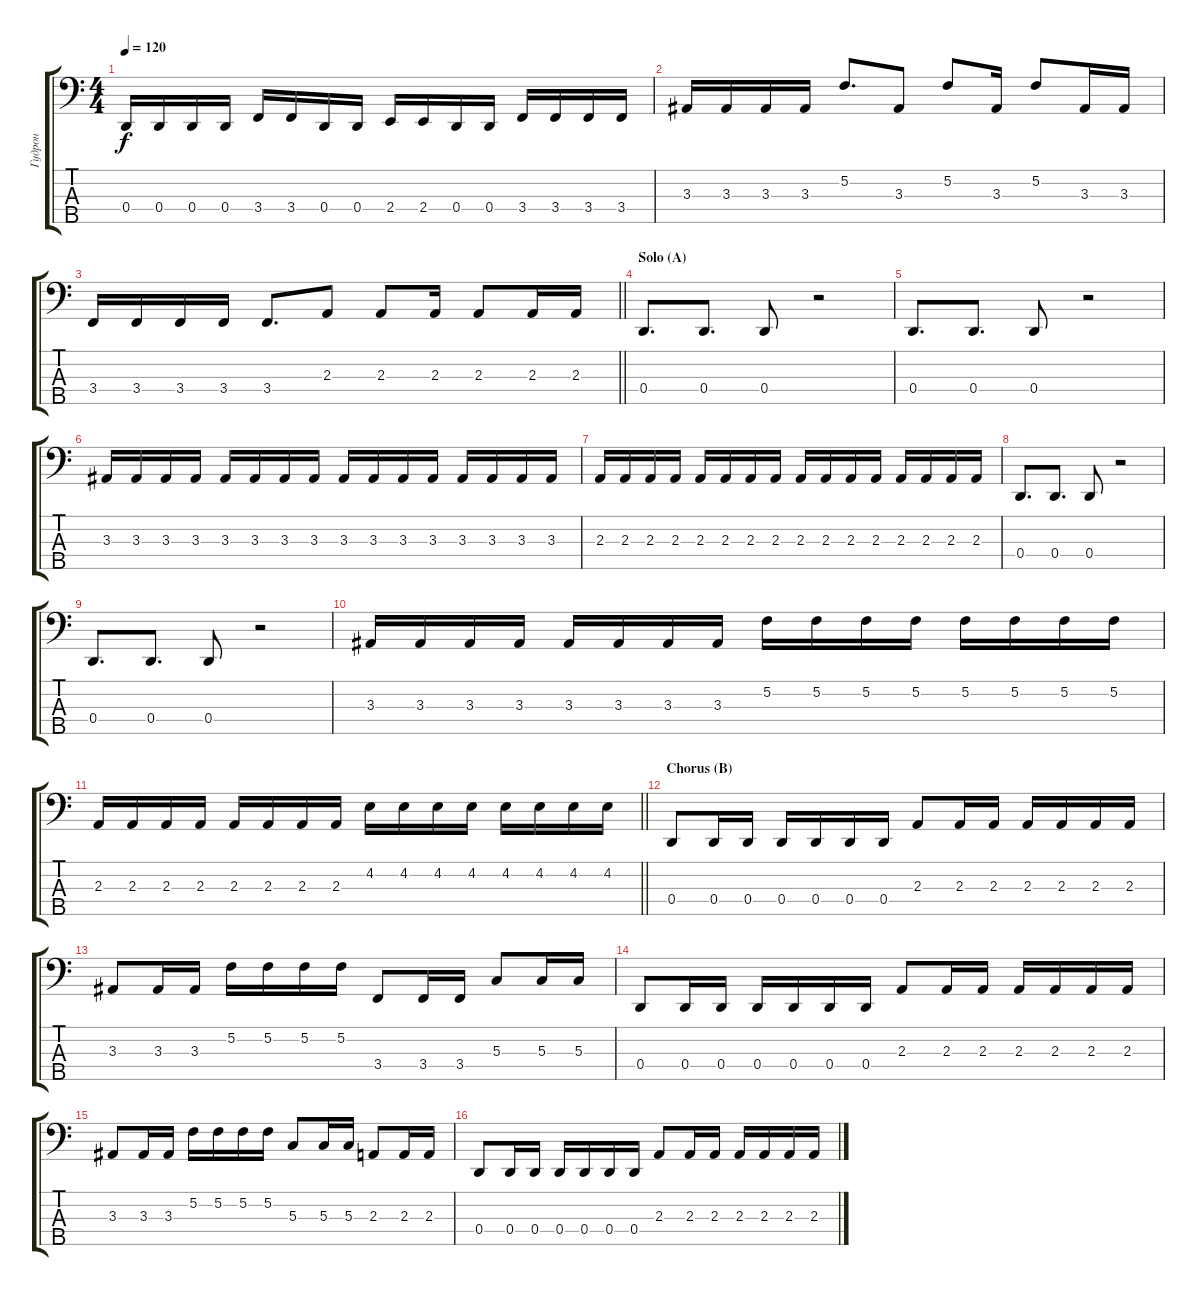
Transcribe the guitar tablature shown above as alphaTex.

\track ("Гудрон" "Гудрон") {instrument electricbassfinger}
\staff {score tabs}
\tuning (F2 C2 G1 D1 A0) {hide}
\ts (4 4)
\tempo 120
\clef f4
\ks c
0.4.16{dy f} 0.4.16 0.4.16 0.4.16 3.4.16 3.4.16 0.4.16 0.4.16 2.4.16 2.4.16 0.4.16 0.4.16 3.4.16 3.4.16 3.4.16 3.4.16 |
3.3.16 3.3.16 3.3.16 3.3.16 5.2.8{d} 3.3.8 5.2.8 3.3.16 5.2.8 3.3.16 3.3.16 |
\barLineRight lightlight
3.4.16 3.4.16 3.4.16 3.4.16 3.4.8{d} 2.3.8 2.3.8 2.3.16 2.3.8 2.3.16 2.3.16 |
\section ("" "Solo (A)")
0.4.8{d} 0.4.8{d} 0.4.8 r.2 |
0.4.8{d} 0.4.8{d} 0.4.8 r.2 |
3.3.16 3.3.16 3.3.16 3.3.16 3.3.16 3.3.16 3.3.16 3.3.16 3.3.16 3.3.16 3.3.16 3.3.16 3.3.16 3.3.16 3.3.16 3.3.16 |
2.3.16 2.3.16 2.3.16 2.3.16 2.3.16 2.3.16 2.3.16 2.3.16 2.3.16 2.3.16 2.3.16 2.3.16 2.3.16 2.3.16 2.3.16 2.3.16 |
0.4.8{d} 0.4.8{d} 0.4.8 r.2 |
0.4.8{d} 0.4.8{d} 0.4.8 r.2 |
3.3.16 3.3.16 3.3.16 3.3.16 3.3.16 3.3.16 3.3.16 3.3.16 5.2.16 5.2.16 5.2.16 5.2.16 5.2.16 5.2.16 5.2.16 5.2.16 |
\barLineRight lightlight
2.3.16 2.3.16 2.3.16 2.3.16 2.3.16 2.3.16 2.3.16 2.3.16 4.2.16 4.2.16 4.2.16 4.2.16 4.2.16 4.2.16 4.2.16 4.2.16 |
\section ("" "Chorus (B)")
0.4.8 0.4.16 0.4.16 0.4.16 0.4.16 0.4.16 0.4.16 2.3.8 2.3.16 2.3.16 2.3.16 2.3.16 2.3.16 2.3.16 |
3.3.8 3.3.16 3.3.16 5.2.16 5.2.16 5.2.16 5.2.16 3.4.8 3.4.16 3.4.16 5.3.8 5.3.16 5.3.16 |
0.4.8 0.4.16 0.4.16 0.4.16 0.4.16 0.4.16 0.4.16 2.3.8 2.3.16 2.3.16 2.3.16 2.3.16 2.3.16 2.3.16 |
3.3.8 3.3.16 3.3.16 5.2.16 5.2.16 5.2.16 5.2.16 5.3.8 5.3.16 5.3.16 2.3.8 2.3.16 2.3.16 |
0.4.8 0.4.16 0.4.16 0.4.16 0.4.16 0.4.16 0.4.16 2.3.8 2.3.16 2.3.16 2.3.16 2.3.16 2.3.16 2.3.16
